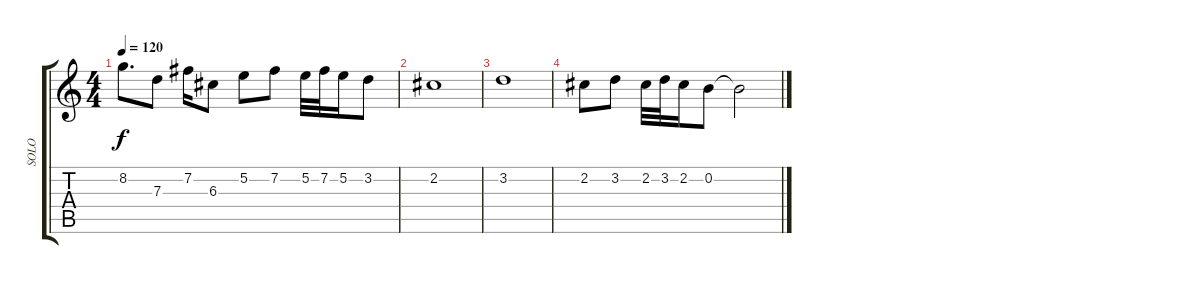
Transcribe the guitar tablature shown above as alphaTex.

\track ("SOLO" "SOLO") {instrument acousticguitarsteel}
\staff {score tabs}
\tuning (E4 B3 G3 D3 A2 E2) {hide}
\ts (4 4)
\tempo 120
\clef g2
\ks c
8.2.8{d dy f} 7.3.8 7.2.16 6.3.8 5.2.8 7.2.8 5.2.32 7.2.32 5.2.16 3.2.8 |
2.2.1 |
3.2.1 |
2.2.8 3.2.8 2.2.32 3.2.32 2.2.16 0.2.8 0.2{t}.2
